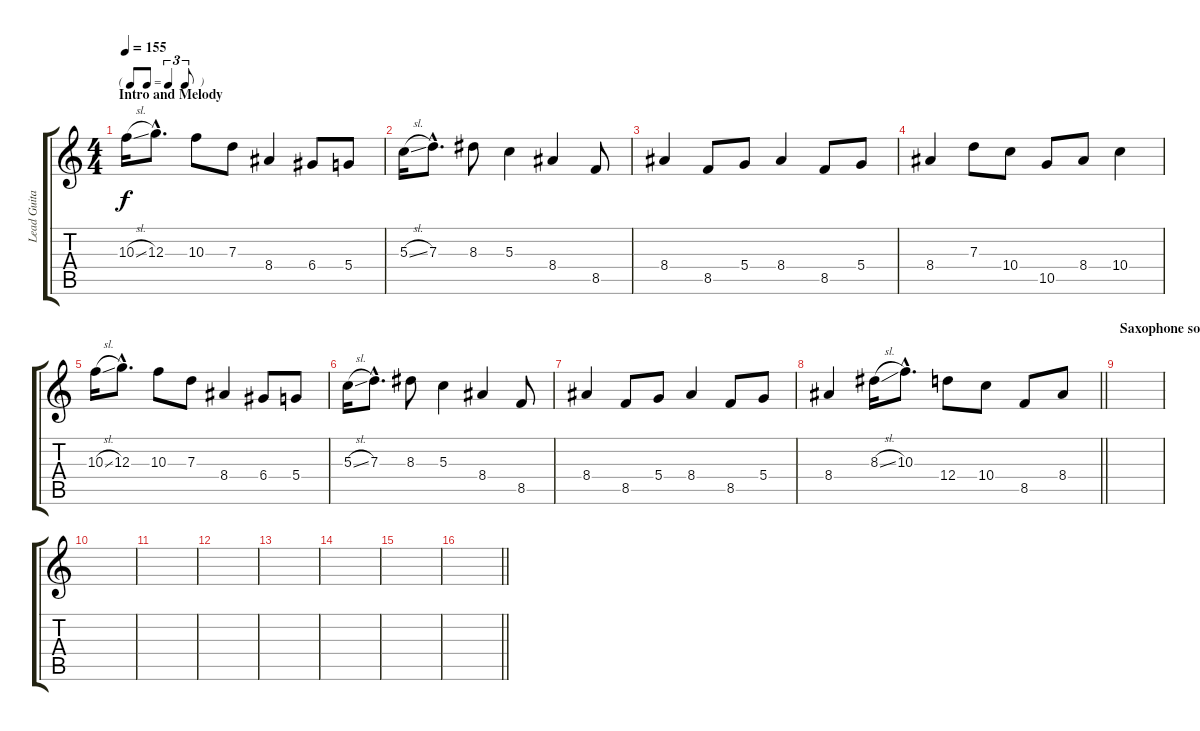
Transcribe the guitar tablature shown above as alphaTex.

\track ("Lead Guitar" "Lead Guita") {instrument electricguitarjazz}
\staff {score tabs}
\tuning (E4 B3 G3 D3 A2 E2) {hide}
\ts (4 4)
\tf triplet8th
\section ("" "Intro and Melody")
\tempo 155
\clef g2
\ks c
10.3{sl}.16{dy f instrument electricguitarjazz} 12.3{hac}.8{d} 10.3.8 7.3.8 8.4.4 6.4.8 5.4.8 |
5.3{sl}.16 7.3{hac}.8{d} 8.3.8 5.3.4 8.4.4 8.5.8 |
8.4.4 8.5.8 5.4.8 8.4.4 8.5.8 5.4.8 |
8.4.4 7.3.8 10.4.8 10.5.8 8.4.8 10.4.4 |
10.3{sl}.16 12.3{hac}.8{d} 10.3.8 7.3.8 8.4.4 6.4.8 5.4.8 |
5.3{sl}.16 7.3{hac}.8{d} 8.3.8 5.3.4 8.4.4 8.5.8 |
8.4.4 8.5.8 5.4.8 8.4.4 8.5.8 5.4.8 |
\barLineRight lightlight
8.4.4 8.3{sl}.16 10.3{hac}.8{d} 12.4.8 10.4.8 8.5.8 8.4.8 |
\section ("" "Saxophone solo")
|
|
|
|
|
|
|
\barLineRight lightlight
